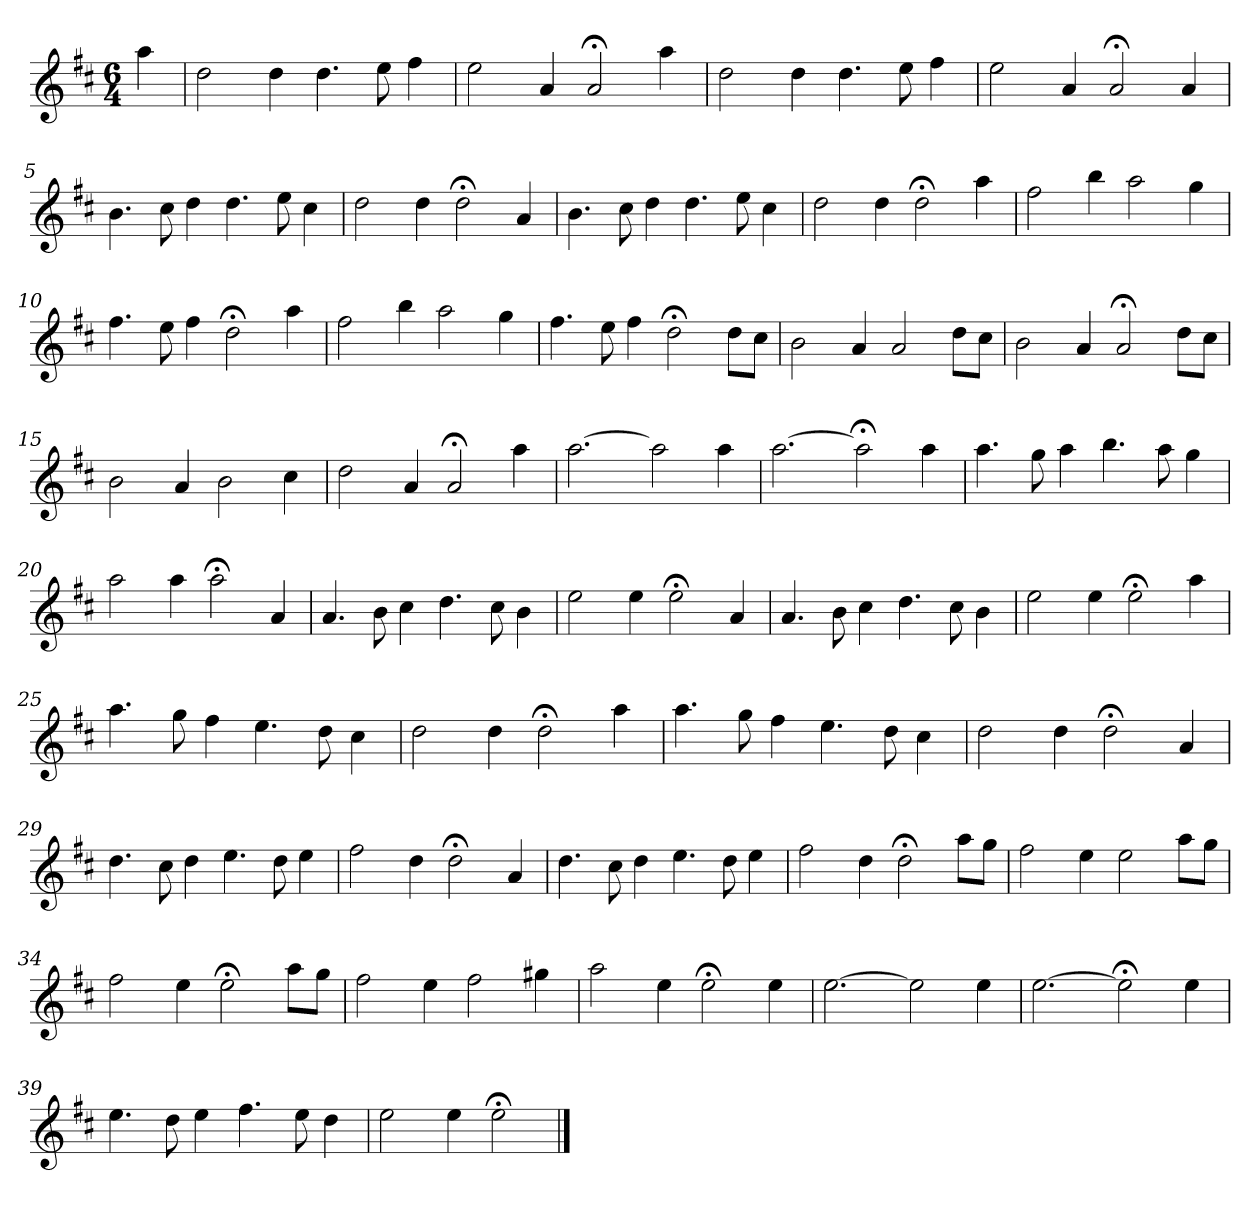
**kern
*part1
*staff1
*k[f#c#]
*D:
*M6/4
*MM120
=
4aa
=1
2dd
4dd
4.dd
8ee
4ff#
=2
2ee
4a
2a;<
4aa
=3
2dd
4dd
4.dd
8ee
4ff#
=4
2ee
4a
2a;<
4a
=5
4.b
8cc#
4dd
4.dd
8ee
4cc#
=6
2dd
4dd
2dd;<
4a
=7
4.b
8cc#
4dd
4.dd
8ee
4cc#
=8
2dd
4dd
2dd;<
4aa
=9
2ff#
4bb
2aa
4gg
=10
4.ff#
8ee
4ff#
2dd;<
4aa
=11
2ff#
4bb
2aa
4gg
=12
4.ff#
8ee
4ff#
2dd;<
8ddL
8cc#J
=13
2b
4a
2a
8ddL
8cc#J
=14
2b
4a
2a;<
8ddL
8cc#J
=15
2b
4a
2b
4cc#
=16
2dd
4a
2a;<
4aa
=17
[2.aa
2aa]
4aa
=18
[2.aa
2aa;<]
4aa
=19
4.aa
8gg
4aa
4.bb
8aa
4gg
=20
2aa
4aa
2aa;<
4a
=21
4.a
8b
4cc#
4.dd
8cc#
4b
=22
2ee
4ee
2ee;<
4a
=23
4.a
8b
4cc#
4.dd
8cc#
4b
=24
2ee
4ee
2ee;<
4aa
=25
4.aa
8gg
4ff#
4.ee
8dd
4cc#
=26
2dd
4dd
2dd;<
4aa
=27
4.aa
8gg
4ff#
4.ee
8dd
4cc#
=28
2dd
4dd
2dd;<
4a
=29
4.dd
8cc#
4dd
4.ee
8dd
4ee
=30
2ff#
4dd
2dd;<
4a
=31
4.dd
8cc#
4dd
4.ee
8dd
4ee
=32
2ff#
4dd
2dd;<
8aaL
8ggJ
=33
2ff#
4ee
2ee
8aaL
8ggJ
=34
2ff#
4ee
2ee;<
8aaL
8ggJ
=35
2ff#
4ee
2ff#
4gg#X
=36
2aa
4ee
2ee;<
4ee
=37
[2.ee
2ee]
4ee
=38
[2.ee
2ee;<]
4ee
=39
4.ee
8dd
4ee
4.ff#
8ee
4dd
=40
2ee
4ee
2ee;<
==
*-
